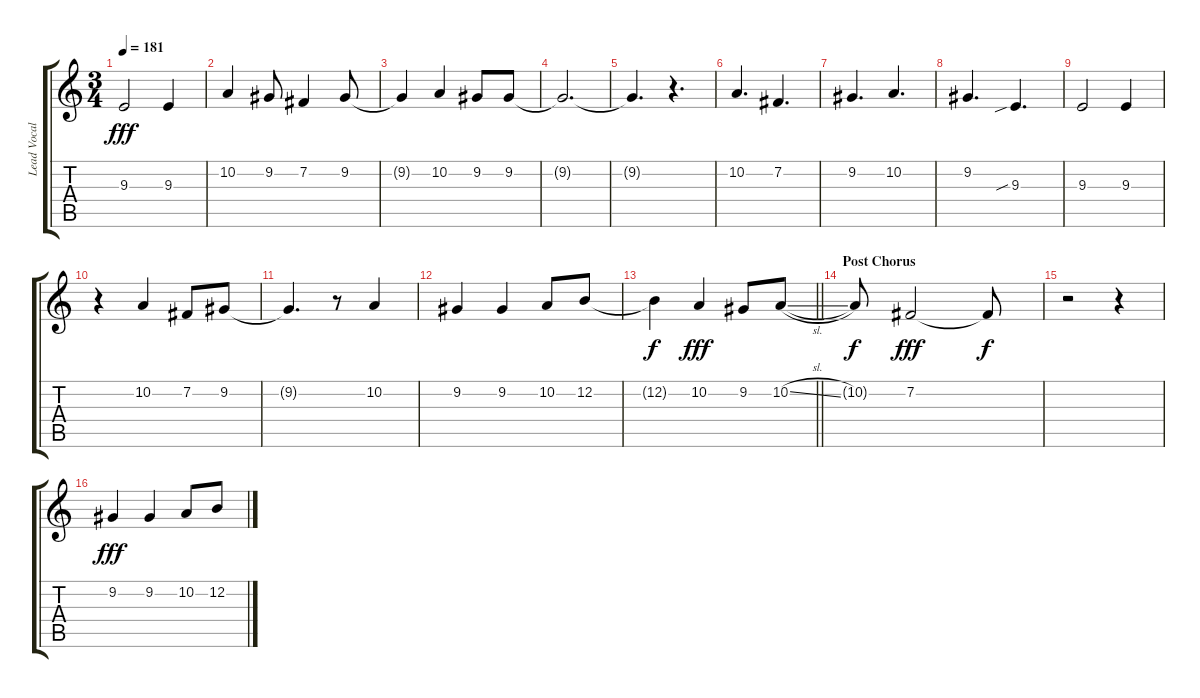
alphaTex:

\track ("Lead Vocal" "Lead Vocal") {instrument tenorsax}
\staff {score tabs}
\tuning (E4 B3 G3 D3 A2 D2) {hide}
\ts (3 4)
\tempo 181
\clef g2
\ks c
9.3.2{dy fff} 9.3.4 |
10.2.4 9.2.8 7.2.4 9.2.8 |
9.2{t}.4 10.2.4 9.2.8 9.2.8 |
9.2{t}.2{d} |
9.2{t}.4{d} r.4{d} |
10.2.4{d} 7.2.4{d} |
9.2.4{d} 10.2.4{d} |
9.2.4{d} 9.3{sib}.4{d} |
9.3.2 9.3.4 |
r.4 10.2.4 7.2.8 9.2.8 |
9.2{t}.4{d} r.8 10.2.4 |
9.2.4 9.2.4 10.2.8 12.2.8 |
\barLineRight lightlight
12.2{t}.4{dy f} 10.2.4{dy fff} 9.2.8 10.2{sl}.8 |
\section ("" "Post Chorus")
10.2{t}.8{dy f} 7.2.2{dy fff} 7.2{t}.8{dy f} |
r.2 r.4 |
9.2.4{dy fff} 9.2.4 10.2.8 12.2.8
